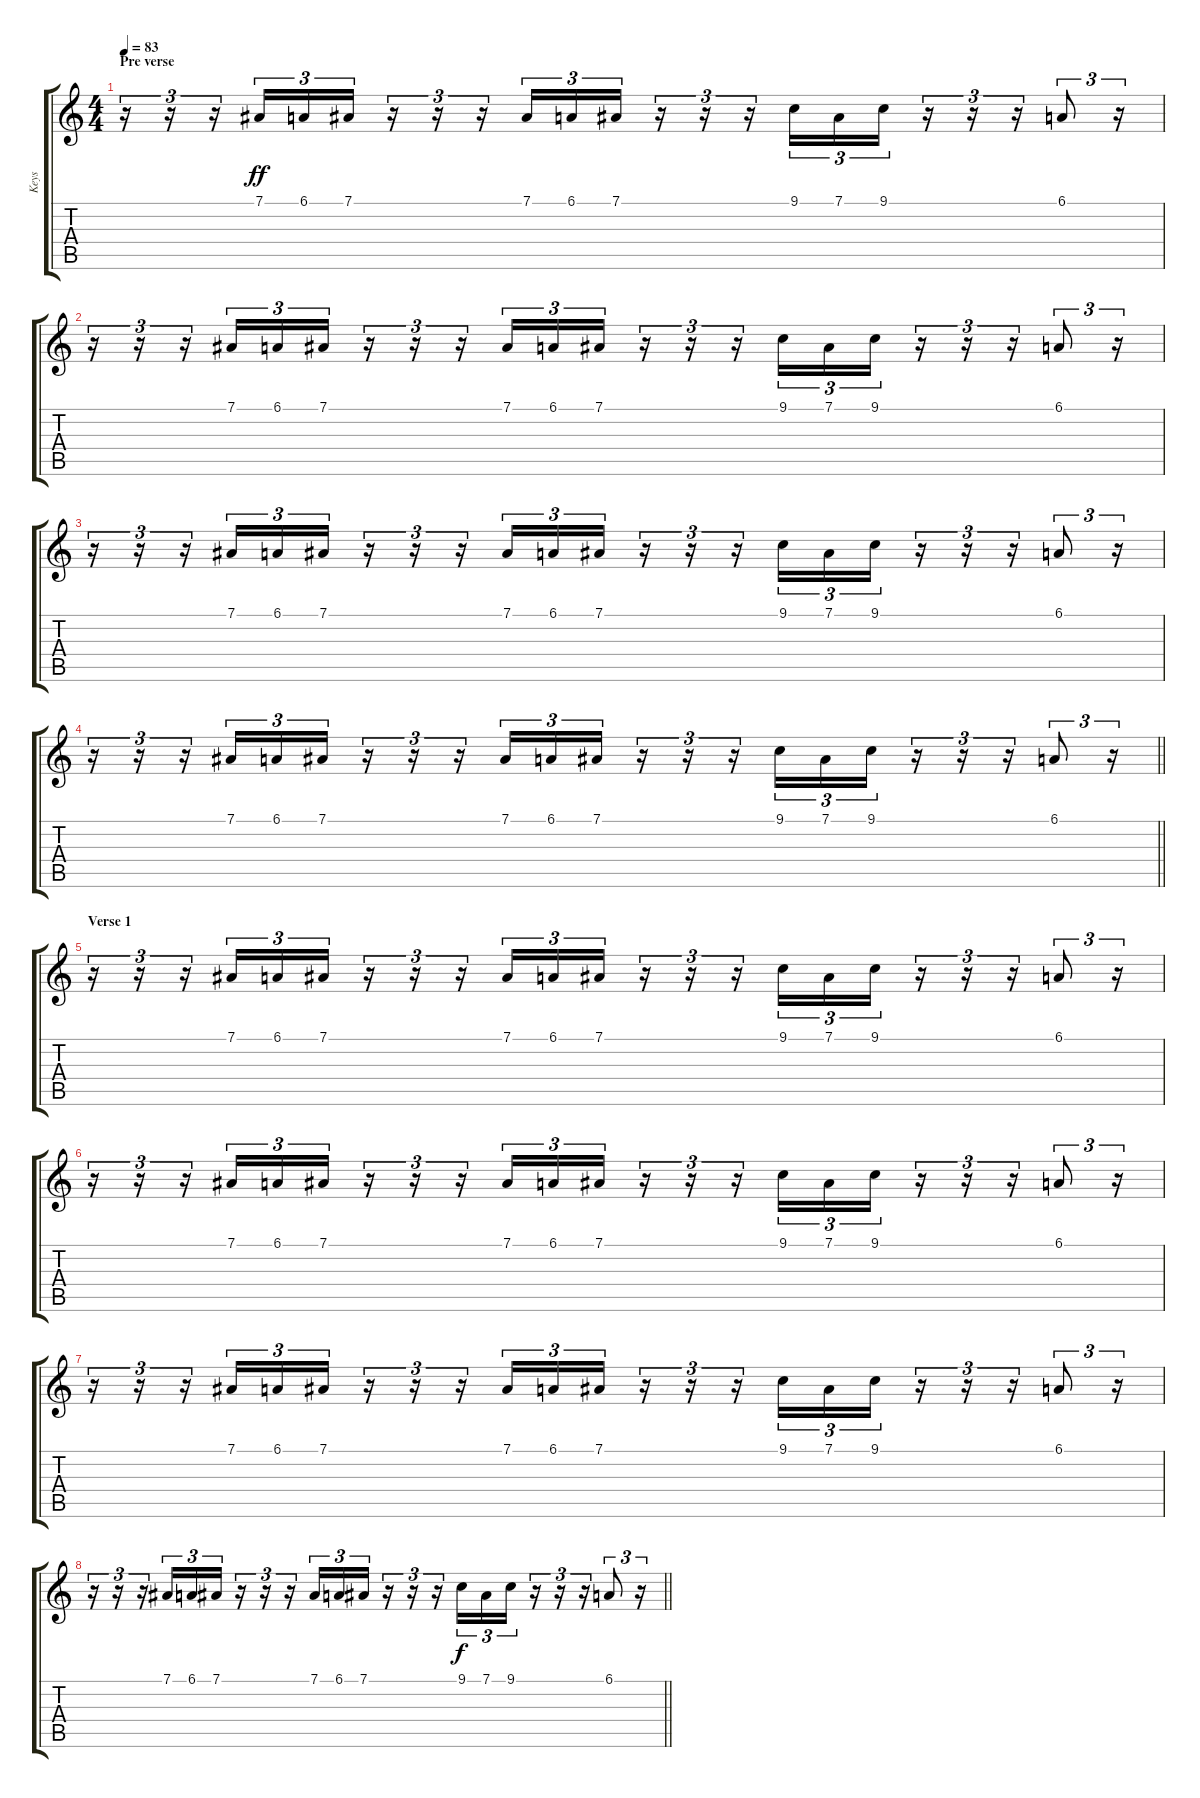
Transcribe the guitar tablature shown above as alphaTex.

\track ("Keys" "Keys") {instrument pad1newage}
\staff {score tabs}
\tuning (Eb4 Bb3 Gb3 Db3 Ab2 Eb2) {hide}
\ts (4 4)
\section ("" "Pre verse")
\tempo 83
\clef g2
\ks c
r.16{tu (3 2) dy ff volume 13 instrument stringensemble1} r.16{tu (3 2)} r.16{tu (3 2)} 7.1.16{tu (3 2)} 6.1.16{tu (3 2)} 7.1.16{tu (3 2)} r.16{tu (3 2)} r.16{tu (3 2)} r.16{tu (3 2)} 7.1.16{tu (3 2)} 6.1.16{tu (3 2)} 7.1.16{tu (3 2)} r.16{tu (3 2)} r.16{tu (3 2)} r.16{tu (3 2)} 9.1.16{tu (3 2)} 7.1.16{tu (3 2)} 9.1.16{tu (3 2)} r.16{tu (3 2)} r.16{tu (3 2)} r.16{tu (3 2)} 6.1.8{tu (3 2)} r.16{tu (3 2)} |
r.16{tu (3 2)} r.16{tu (3 2)} r.16{tu (3 2)} 7.1.16{tu (3 2)} 6.1.16{tu (3 2)} 7.1.16{tu (3 2)} r.16{tu (3 2)} r.16{tu (3 2)} r.16{tu (3 2)} 7.1.16{tu (3 2)} 6.1.16{tu (3 2)} 7.1.16{tu (3 2)} r.16{tu (3 2)} r.16{tu (3 2)} r.16{tu (3 2)} 9.1.16{tu (3 2)} 7.1.16{tu (3 2)} 9.1.16{tu (3 2)} r.16{tu (3 2)} r.16{tu (3 2)} r.16{tu (3 2)} 6.1.8{tu (3 2)} r.16{tu (3 2)} |
r.16{tu (3 2)} r.16{tu (3 2)} r.16{tu (3 2)} 7.1.16{tu (3 2)} 6.1.16{tu (3 2)} 7.1.16{tu (3 2)} r.16{tu (3 2)} r.16{tu (3 2)} r.16{tu (3 2)} 7.1.16{tu (3 2)} 6.1.16{tu (3 2)} 7.1.16{tu (3 2)} r.16{tu (3 2)} r.16{tu (3 2)} r.16{tu (3 2)} 9.1.16{tu (3 2)} 7.1.16{tu (3 2)} 9.1.16{tu (3 2)} r.16{tu (3 2)} r.16{tu (3 2)} r.16{tu (3 2)} 6.1.8{tu (3 2)} r.16{tu (3 2)} |
\barLineRight lightlight
r.16{tu (3 2) volume 13 instrument stringensemble1} r.16{tu (3 2)} r.16{tu (3 2)} 7.1.16{tu (3 2)} 6.1.16{tu (3 2)} 7.1.16{tu (3 2)} r.16{tu (3 2)} r.16{tu (3 2)} r.16{tu (3 2)} 7.1.16{tu (3 2)} 6.1.16{tu (3 2)} 7.1.16{tu (3 2)} r.16{tu (3 2)} r.16{tu (3 2)} r.16{tu (3 2)} 9.1.16{tu (3 2)} 7.1.16{tu (3 2)} 9.1.16{tu (3 2)} r.16{tu (3 2)} r.16{tu (3 2)} r.16{tu (3 2)} 6.1.8{tu (3 2)} r.16{tu (3 2)} |
\section ("" "Verse 1")
r.16{tu (3 2) volume 13 instrument stringensemble1} r.16{tu (3 2)} r.16{tu (3 2)} 7.1.16{tu (3 2)} 6.1.16{tu (3 2)} 7.1.16{tu (3 2)} r.16{tu (3 2)} r.16{tu (3 2)} r.16{tu (3 2)} 7.1.16{tu (3 2)} 6.1.16{tu (3 2)} 7.1.16{tu (3 2)} r.16{tu (3 2)} r.16{tu (3 2)} r.16{tu (3 2)} 9.1.16{tu (3 2)} 7.1.16{tu (3 2)} 9.1.16{tu (3 2)} r.16{tu (3 2)} r.16{tu (3 2)} r.16{tu (3 2)} 6.1.8{tu (3 2)} r.16{tu (3 2)} |
r.16{tu (3 2)} r.16{tu (3 2)} r.16{tu (3 2)} 7.1.16{tu (3 2)} 6.1.16{tu (3 2)} 7.1.16{tu (3 2)} r.16{tu (3 2)} r.16{tu (3 2)} r.16{tu (3 2)} 7.1.16{tu (3 2)} 6.1.16{tu (3 2)} 7.1.16{tu (3 2)} r.16{tu (3 2)} r.16{tu (3 2)} r.16{tu (3 2)} 9.1.16{tu (3 2)} 7.1.16{tu (3 2)} 9.1.16{tu (3 2)} r.16{tu (3 2)} r.16{tu (3 2)} r.16{tu (3 2)} 6.1.8{tu (3 2)} r.16{tu (3 2)} |
r.16{tu (3 2)} r.16{tu (3 2)} r.16{tu (3 2)} 7.1.16{tu (3 2)} 6.1.16{tu (3 2)} 7.1.16{tu (3 2)} r.16{tu (3 2)} r.16{tu (3 2)} r.16{tu (3 2)} 7.1.16{tu (3 2)} 6.1.16{tu (3 2)} 7.1.16{tu (3 2)} r.16{tu (3 2)} r.16{tu (3 2)} r.16{tu (3 2)} 9.1.16{tu (3 2)} 7.1.16{tu (3 2)} 9.1.16{tu (3 2)} r.16{tu (3 2)} r.16{tu (3 2)} r.16{tu (3 2)} 6.1.8{tu (3 2)} r.16{tu (3 2)} |
\barLineRight lightlight
r.16{tu (3 2) volume 13 instrument stringensemble1} r.16{tu (3 2)} r.16{tu (3 2)} 7.1.16{tu (3 2)} 6.1.16{tu (3 2)} 7.1.16{tu (3 2)} r.16{tu (3 2)} r.16{tu (3 2)} r.16{tu (3 2)} 7.1.16{tu (3 2)} 6.1.16{tu (3 2)} 7.1.16{tu (3 2)} r.16{tu (3 2)} r.16{tu (3 2)} r.16{tu (3 2)} 9.1.16{tu (3 2) dy f} 7.1.16{tu (3 2)} 9.1.16{tu (3 2)} r.16{tu (3 2)} r.16{tu (3 2)} r.16{tu (3 2)} 6.1.8{tu (3 2)} r.16{tu (3 2)}
